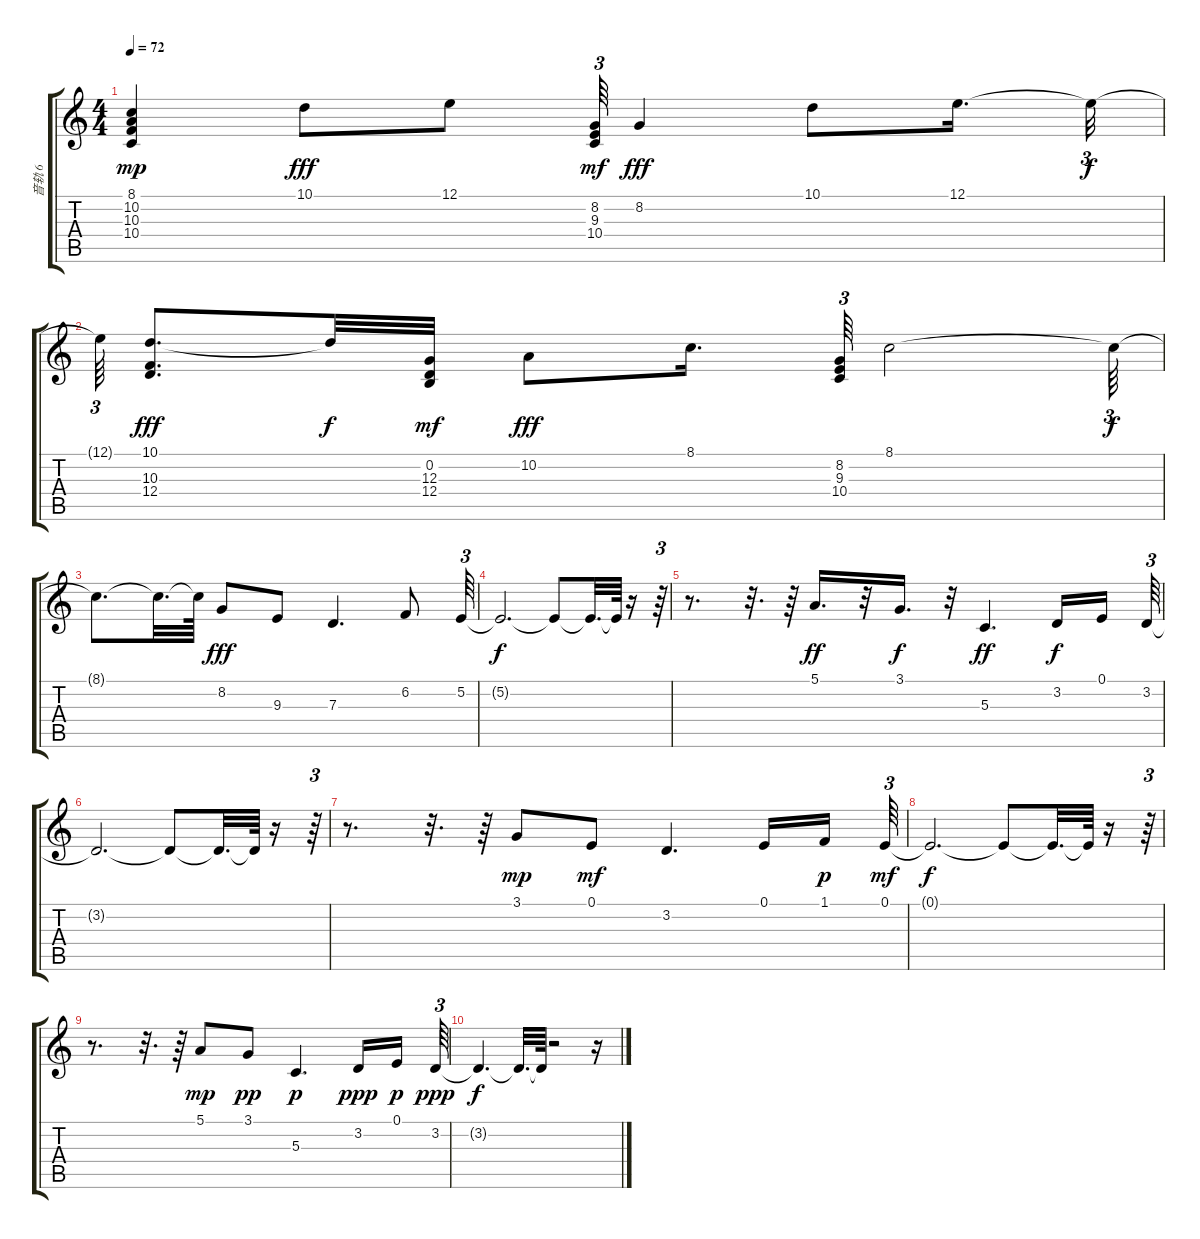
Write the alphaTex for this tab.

\track ("音轨 6" "音轨 6") {instrument choiraahs}
\staff {score tabs}
\tuning (E4 B3 G3 D3 A2 E2) {hide}
\ts (4 4)
\tempo 72
\clef g2
\ks c
(8.1 10.2 10.3 10.4).4{dy mp} 10.1.8{dy fff} 12.1.8 (8.2 9.3 10.4).64{tu (3 2) dy mf} 8.2.4{dy fff} 10.1.8 12.1.16{d} 12.1{t}.32{tu (3 2) dy f} |
12.1{t}.64{tu (3 2)} (10.1 10.3 12.4).8{d dy fff} 10.1{t}.32{dy f} (0.2 12.3 12.4).32{dy mf} 10.2.8{dy fff} 8.1.16{d} (8.2 9.3 10.4).64{tu (3 2)} 8.1.2 8.1{t}.64{tu (3 2) dy f} |
8.1{t}.8{d} 8.1{t}.32{d} 8.1{t}.64 8.2.8{dy fff} 9.3.8 7.3.4{d} 6.2.8 5.2.64{tu (3 2)} |
5.2{t}.2{d dy f} 5.2{t}.8 5.2{t}.32{d} 5.2{t}.64 r.16 r.64{tu (3 2)} |
r.8{d} r.32{d} r.64 5.1.16{d dy ff} r.32 3.1.16{d dy f} r.32 5.3.4{d dy ff} 3.2.16{dy f} 0.1.16 3.2.64{tu (3 2)} |
3.2{t}.2{d} 3.2{t}.8 3.2{t}.32{d} 3.2{t}.64 r.16 r.64{tu (3 2)} |
r.8{d} r.32{d} r.64 3.1.8{dy mp} 0.1.8{dy mf} 3.2.4{d} 0.1.16 1.1.16{dy p} 0.1.64{tu (3 2) dy mf} |
0.1{t}.2{d dy f} 0.1{t}.8 0.1{t}.32{d} 0.1{t}.64 r.16 r.64{tu (3 2)} |
r.8{d} r.32{d} r.64 5.1.8{dy mp} 3.1.8{dy pp} 5.3.4{d dy p} 3.2.16{dy ppp} 0.1.16{dy p} 3.2.64{tu (3 2) dy ppp} |
3.2{t}.4{d dy f} 3.2{t}.32{d} 3.2{t}.64 r.2 r.16
